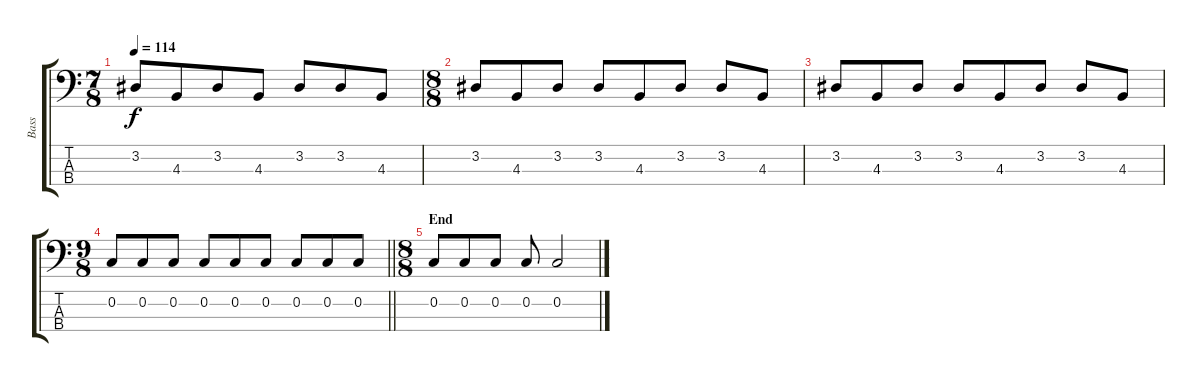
\track ("Bass" "Bass") {instrument electricbassfinger}
\staff {score tabs}
\tuning (F2 C2 G1 C1) {hide}
\ts (7 8)
\tempo 114
\clef f4
\ks c
3.2.8{dy f} 4.3.8 3.2.8 4.3.8 3.2.8 3.2.8 4.3.8 |
\ts (8 8)
3.2.8 4.3.8 3.2.8 3.2.8 4.3.8 3.2.8 3.2.8 4.3.8 |
3.2.8 4.3.8 3.2.8 3.2.8 4.3.8 3.2.8 3.2.8 4.3.8 |
\ts (9 8)
\barLineRight lightlight
0.2.8 0.2.8 0.2.8 0.2.8 0.2.8 0.2.8 0.2.8 0.2.8 0.2.8 |
\ts (8 8)
\section ("" "End")
0.2.8 0.2.8 0.2.8 0.2.8 0.2.2
